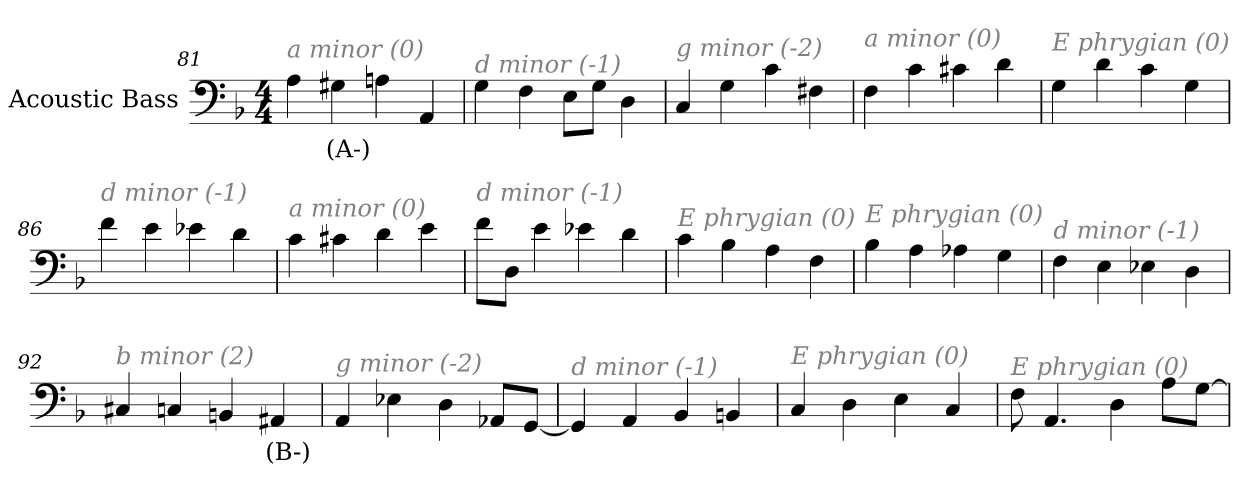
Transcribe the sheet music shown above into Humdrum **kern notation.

**kern	**text
*part1	*part1
*staff1	*staff1
*I"Acoustic Bass	*
*clefF4	*
*ITrd7c12	*
*k[b-]	*
*F:	*
*M4/4	*
=81	=81
!LO:TX:i:color=#808080:t=a minor (0)	!
4AA	.
4GG#Xi	(A-)
4AAn	.
4AAA	.
=82	=82
!LO:TX:i:color=#808080:t=d minor (-1)	!
4GG	.
4FF	.
8EEL	.
8GGJ	.
4DD	.
=83	=83
!LO:TX:i:color=#808080:t=g minor (-2)	!
4CC	.
4GG	.
4C	.
4FF#X	.
=84	=84
!LO:TX:i:color=#808080:t=a minor (0)	!
4FF	.
4C	.
4C#X	.
4D	.
=85	=85
!LO:TX:i:color=#808080:t=E phrygian (0)	!
4GG	.
4D	.
4C	.
4GG	.
=86	=86
!LO:TX:i:color=#808080:t=d minor (-1)	!
4F	.
4E	.
4E-X	.
4D	.
=87	=87
!LO:TX:i:color=#808080:t=a minor (0)	!
4C	.
4C#X	.
4D	.
4E	.
=88	=88
!LO:TX:i:color=#808080:t=d minor (-1)	!
8FL	.
8DDJ	.
4E	.
4E-X	.
4D	.
=89	=89
!LO:TX:i:color=#808080:t=E phrygian (0)	!
4C	.
4BB-	.
4AA	.
4FF	.
=90	=90
!LO:TX:i:color=#808080:t=E phrygian (0)	!
4BB-	.
4AA	.
4AA-X	.
4GG	.
=91	=91
!LO:TX:i:color=#808080:t=d minor (-1)	!
4FF	.
4EE	.
4EE-X	.
4DD	.
=92	=92
!LO:TX:i:color=#808080:t=b minor (2)	!
4CC#X	.
4CCn	.
4BBBn	.
4AAA#Xi	(B-)
=93	=93
!LO:TX:i:color=#808080:t=g minor (-2)	!
4AAA	.
4EE-X	.
4DD	.
8AAA-XL	.
[8GGGJ	.
=94	=94
!LO:TX:i:color=#808080:t=d minor (-1)	!
4GGG]	.
4AAA	.
4BBB-	.
4BBBn	.
=95	=95
!LO:TX:i:color=#808080:t=E phrygian (0)	!
4CC	.
4DD	.
4EE	.
4CC	.
=96	=96
!LO:TX:i:color=#808080:t=E phrygian (0)	!
8FF	.
4.AAA	.
4DD	.
8AAL	.
[8GGJ	.
=	=
*-	*-
